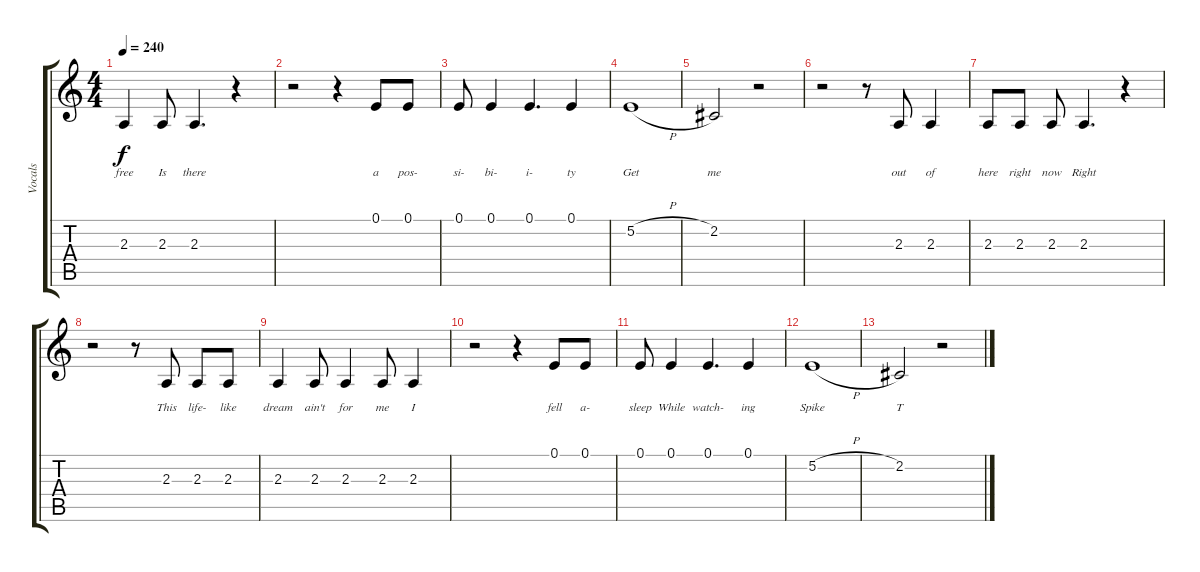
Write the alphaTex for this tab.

\track ("Vocals" "Vocals") {instrument clarinet}
\staff {score tabs}
\tuning (E4 B3 G3 D3 A2 E2) {hide}
\ts (4 4)
\tempo 240
\clef g2
\ks c
2.3.4{lyrics (0 "free") lyrics (1 "") lyrics (2 "") lyrics (3 "") lyrics (4 "") dy f} 2.3.8{lyrics (0 "Is") lyrics (1 "") lyrics (2 "") lyrics (3 "") lyrics (4 "")} 2.3.4{d lyrics (0 "there") lyrics (1 "") lyrics (2 "") lyrics (3 "") lyrics (4 "")} r.4 |
r.2 r.4 0.1.8{lyrics (0 "a") lyrics (1 "") lyrics (2 "") lyrics (3 "") lyrics (4 "")} 0.1.8{lyrics (0 "pos-") lyrics (1 "") lyrics (2 "") lyrics (3 "") lyrics (4 "")} |
0.1.8{lyrics (0 "si-") lyrics (1 "") lyrics (2 "") lyrics (3 "") lyrics (4 "")} 0.1.4{lyrics (0 "bi-") lyrics (1 "") lyrics (2 "") lyrics (3 "") lyrics (4 "")} 0.1.4{d lyrics (0 "i-") lyrics (1 "") lyrics (2 "") lyrics (3 "") lyrics (4 "")} 0.1.4{lyrics (0 "ty") lyrics (1 "") lyrics (2 "") lyrics (3 "") lyrics (4 "")} |
5.2{h}.1{lyrics (0 "Get") lyrics (1 "") lyrics (2 "") lyrics (3 "") lyrics (4 "")} |
2.2.2{lyrics (0 "me") lyrics (1 "") lyrics (2 "") lyrics (3 "") lyrics (4 "")} r.2 |
r.2 r.8 2.3.8{lyrics (0 "out") lyrics (1 "") lyrics (2 "") lyrics (3 "") lyrics (4 "")} 2.3.4{lyrics (0 "of") lyrics (1 "") lyrics (2 "") lyrics (3 "") lyrics (4 "")} |
2.3.8{lyrics (0 "here") lyrics (1 "") lyrics (2 "") lyrics (3 "") lyrics (4 "")} 2.3.8{lyrics (0 "right") lyrics (1 "") lyrics (2 "") lyrics (3 "") lyrics (4 "")} 2.3.8{lyrics (0 "now") lyrics (1 "") lyrics (2 "") lyrics (3 "") lyrics (4 "")} 2.3.4{d lyrics (0 "Right") lyrics (1 "") lyrics (2 "") lyrics (3 "") lyrics (4 "")} r.4 |
r.2 r.8 2.3.8{lyrics (0 "This") lyrics (1 "") lyrics (2 "") lyrics (3 "") lyrics (4 "")} 2.3.8{lyrics (0 "life-") lyrics (1 "") lyrics (2 "") lyrics (3 "") lyrics (4 "")} 2.3.8{lyrics (0 "like") lyrics (1 "") lyrics (2 "") lyrics (3 "") lyrics (4 "")} |
2.3.4{lyrics (0 "dream") lyrics (1 "") lyrics (2 "") lyrics (3 "") lyrics (4 "")} 2.3.8{lyrics (0 "ain't") lyrics (1 "") lyrics (2 "") lyrics (3 "") lyrics (4 "")} 2.3.4{lyrics (0 "for") lyrics (1 "") lyrics (2 "") lyrics (3 "") lyrics (4 "")} 2.3.8{lyrics (0 "me") lyrics (1 "") lyrics (2 "") lyrics (3 "") lyrics (4 "")} 2.3.4{lyrics (0 "I") lyrics (1 "") lyrics (2 "") lyrics (3 "") lyrics (4 "")} |
r.2 r.4 0.1.8{lyrics (0 "fell") lyrics (1 "") lyrics (2 "") lyrics (3 "") lyrics (4 "")} 0.1.8{lyrics (0 "a-") lyrics (1 "") lyrics (2 "") lyrics (3 "") lyrics (4 "")} |
0.1.8{lyrics (0 "sleep") lyrics (1 "") lyrics (2 "") lyrics (3 "") lyrics (4 "")} 0.1.4{lyrics (0 "While") lyrics (1 "") lyrics (2 "") lyrics (3 "") lyrics (4 "")} 0.1.4{d lyrics (0 "watch-") lyrics (1 "") lyrics (2 "") lyrics (3 "") lyrics (4 "")} 0.1.4{lyrics (0 "ing") lyrics (1 "") lyrics (2 "") lyrics (3 "") lyrics (4 "")} |
5.2{h}.1{lyrics (0 "Spike") lyrics (1 "") lyrics (2 "") lyrics (3 "") lyrics (4 "")} |
2.2.2{lyrics (0 "T") lyrics (1 "") lyrics (2 "") lyrics (3 "") lyrics (4 "")} r.2
